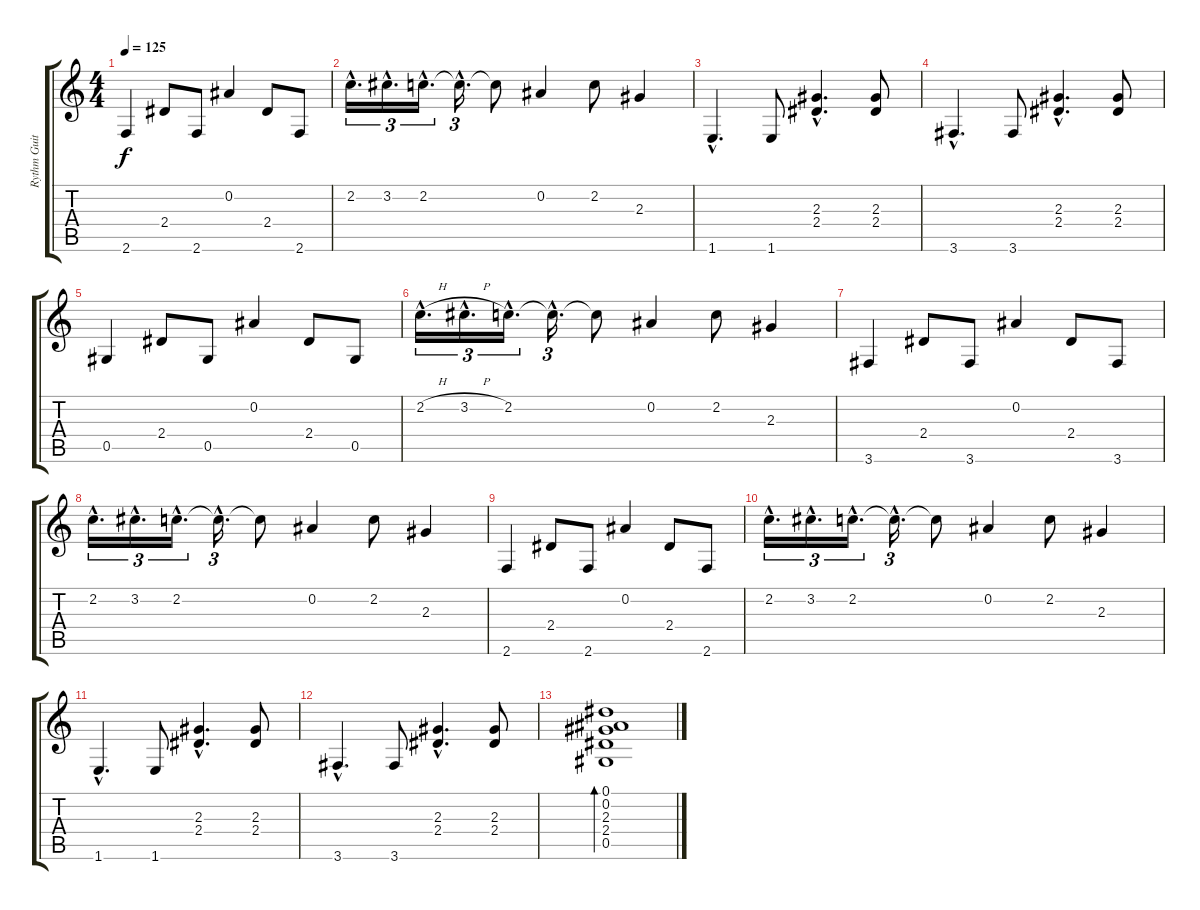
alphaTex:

\track ("Rythm Guitar" "Rythm Guit") {instrument electricguitarjazz}
\staff {score tabs}
\tuning (Eb4 Bb3 Gb3 Db3 Ab2 Eb2) {hide}
\ts (4 4)
\tempo 125
\clef g2
\ks c
2.6.4{dy f} 2.4.8 2.6.8 0.2.4 2.4.8 2.6.8 |
2.2{hac}.16{d tu (3 2)} 3.2{hac}.16{d tu (3 2)} 2.2{hac}.16{d tu (3 2)} 2.2{hac t}.16{d tu (3 2)} 2.2{t}.8 0.2.4 2.2.8 2.3.4 |
1.6{hac}.4{d} 1.6.8 (2.3{hac} 2.4{hac}).4{d} (2.3 2.4).8 |
3.6{hac}.4{d} 3.6.8 (2.3{hac} 2.4{hac}).4{d} (2.3 2.4).8 |
0.5.4{instrument electricguitarjazz} 2.4.8 0.5.8 0.2.4 2.4.8 0.5.8 |
2.2{h hac}.16{d tu (3 2)} 3.2{h hac}.16{d tu (3 2)} 2.2{hac}.16{d tu (3 2)} 2.2{hac t}.16{d tu (3 2)} 2.2{t}.8 0.2.4 2.2.8 2.3.4 |
3.6.4 2.4.8 3.6.8 0.2.4 2.4.8 3.6.8 |
2.2{hac}.16{d tu (3 2)} 3.2{hac}.16{d tu (3 2)} 2.2{hac}.16{d tu (3 2)} 2.2{hac t}.16{d tu (3 2)} 2.2{t}.8 0.2.4 2.2.8 2.3.4 |
2.6.4 2.4.8 2.6.8 0.2.4 2.4.8 2.6.8 |
2.2{hac}.16{d tu (3 2)} 3.2{hac}.16{d tu (3 2)} 2.2{hac}.16{d tu (3 2)} 2.2{hac t}.16{d tu (3 2)} 2.2{t}.8 0.2.4 2.2.8 2.3.4 |
1.6{hac}.4{d} 1.6.8 (2.3{hac} 2.4{hac}).4{d} (2.3 2.4).8 |
3.6{hac}.4{d} 3.6.8 (2.3{hac} 2.4{hac}).4{d} (2.3 2.4).8 |
(0.1 0.2 2.3 2.4 0.5).1{bd 60}
